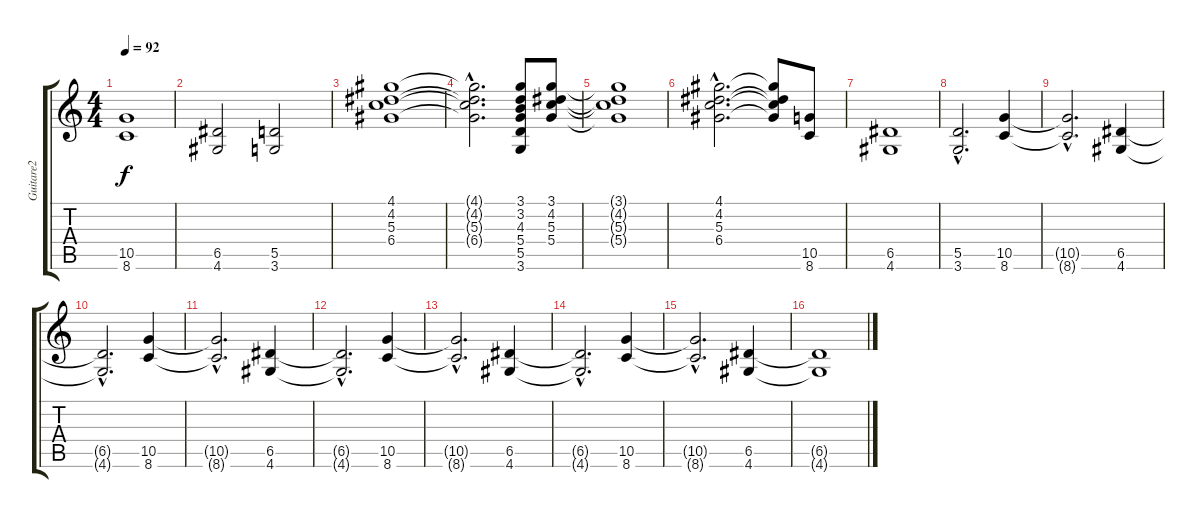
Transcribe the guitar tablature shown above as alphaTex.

\track ("Guitare2" "Guitare2") {instrument distortionguitar}
\staff {score tabs}
\tuning (E4 B3 G3 D3 A2 E2) {hide}
\ts (4 4)
\tempo 92
\clef g2
\ks c
(10.5 8.6).1{dy f} |
(6.5 4.6).2 (5.5 3.6).2 |
(4.1 4.2 5.3 6.4).1 |
(4.1{hac t} 4.2{hac t} 5.3{hac t} 6.4{hac t}).2{d} (3.1 3.2 4.3 5.4 5.5 3.6).8 (3.1 4.2 5.3 5.4).8 |
(3.1{t} 4.2{t} 5.3{t} 5.4{t}).1 |
(4.1{hac} 4.2{hac} 5.3{hac} 6.4{hac}).2{d} (4.1{t} 4.2{t} 5.3{t} 6.4{t}).8 (10.5 8.6).8 |
(6.5 4.6).1 |
(5.5{hac} 3.6{hac}).2{d} (10.5 8.6).4 |
(10.5{hac t} 8.6{hac t}).2{d} (6.5 4.6).4 |
(6.5{hac t} 4.6{hac t}).2{d} (10.5 8.6).4 |
(10.5{hac t} 8.6{hac t}).2{d} (6.5 4.6).4 |
(6.5{hac t} 4.6{hac t}).2{d} (10.5 8.6).4 |
(10.5{hac t} 8.6{hac t}).2{d} (6.5 4.6).4 |
(6.5{hac t} 4.6{hac t}).2{d} (10.5 8.6).4 |
(10.5{hac t} 8.6{hac t}).2{d} (6.5 4.6).4 |
(6.5{t} 4.6{t}).1
